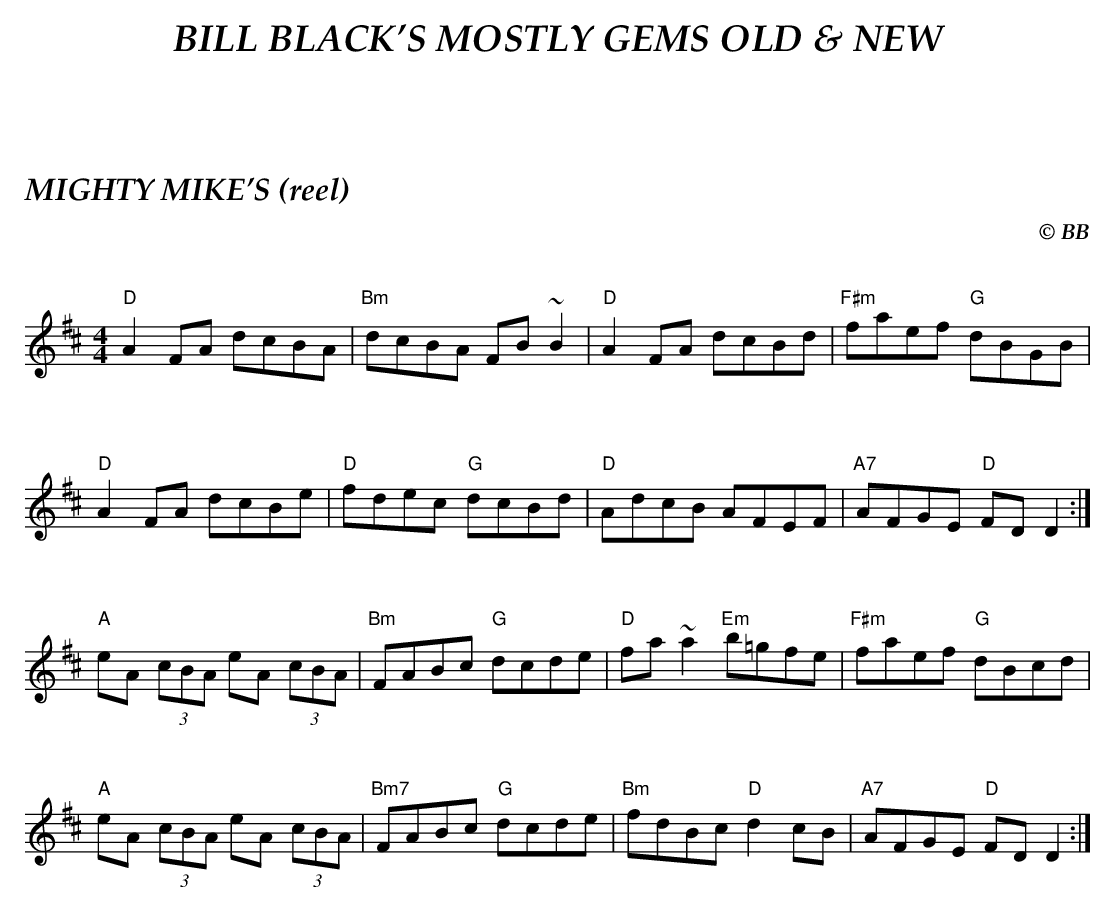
X:1
T:MIGHTY MIKE'S (reel)
C:© BB
Q:1/4=180
M:4/4
L:1/8
K:D
"D"A2 FA dcBA|"Bm"dcBA FB ~B2|"D"A2 FA dcBd|"F#m"faef "G"dBGB|
"D"A2 FA dcBe|"D"fdec "G"dcBd|"D"AdcB AFEF|"A7"AFGE "D"FD D2 :|
"A"eA (3cBA eA (3cBA|"Bm"FABc "G"dcde|"D"fa~a2 "Em"b=gfe|\
"F#m"faef "G"dBcd|
"A"eA (3cBA eA (3cBA|"Bm7"FABc "G"dcde|"Bm"fdBc "D"d2cB|\
"A7"AFGE "D"FD D2 :|
